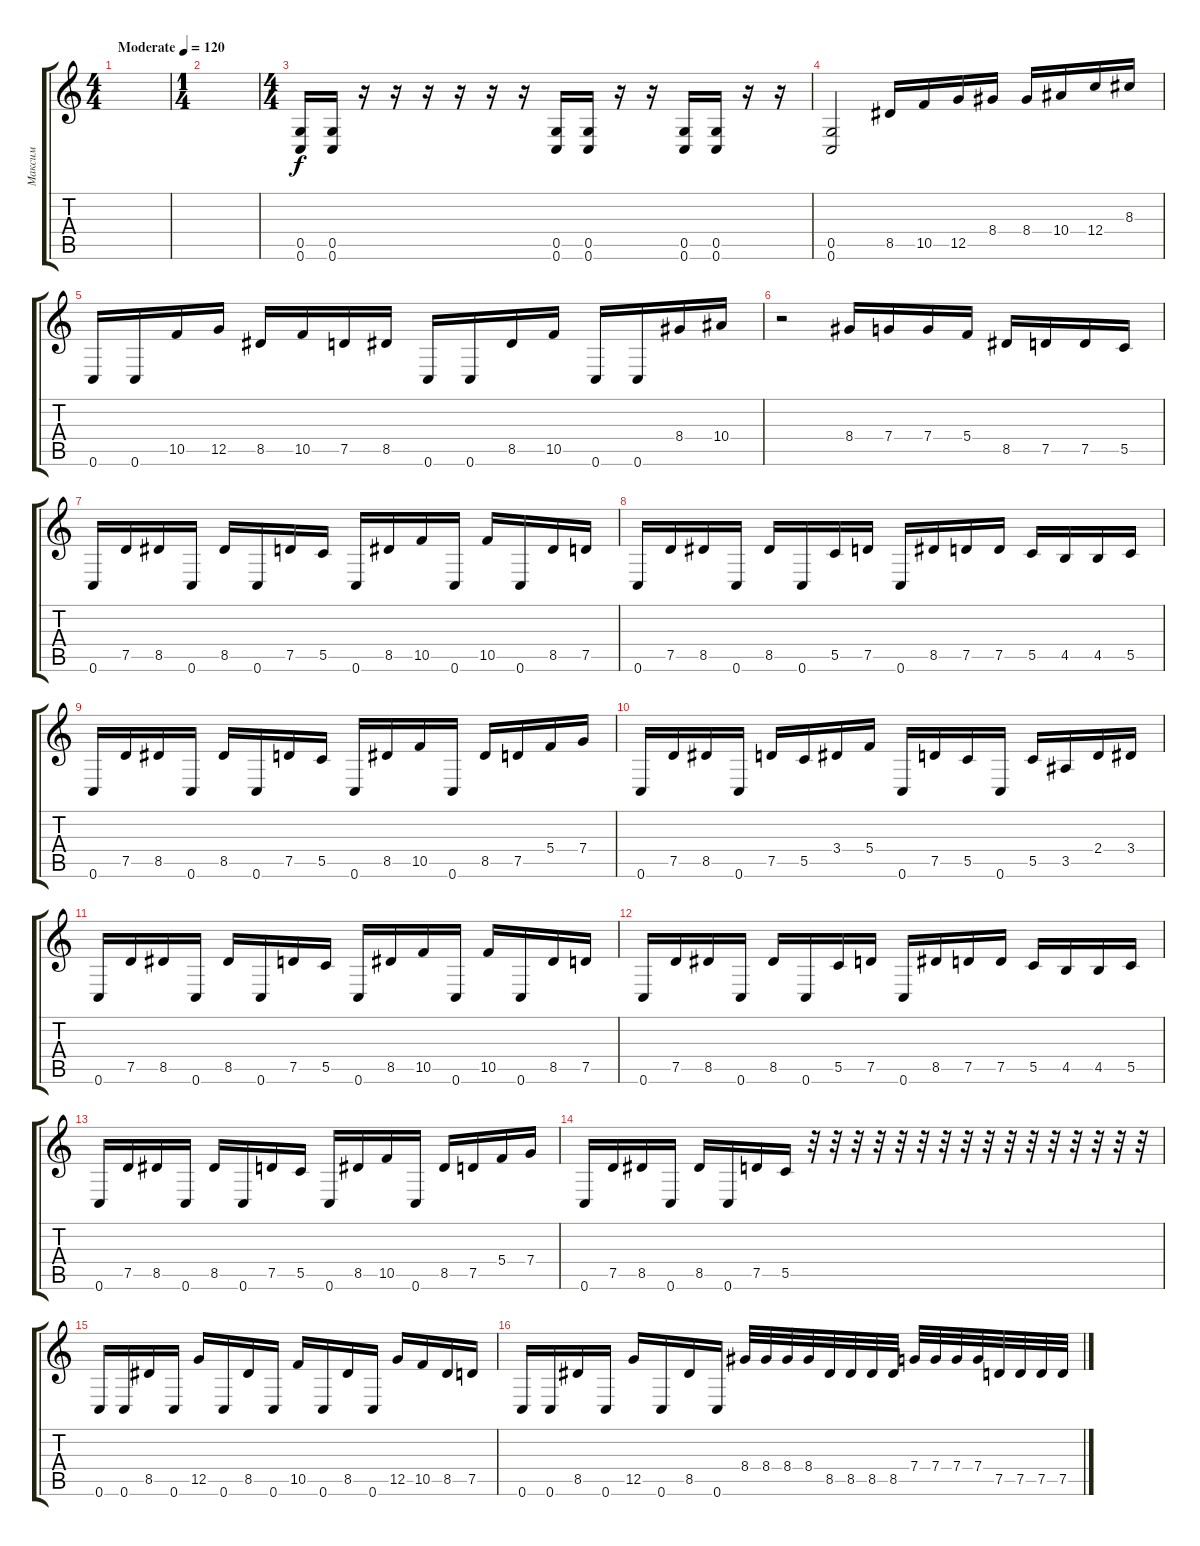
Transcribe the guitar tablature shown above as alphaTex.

\track ("Максим" "Максим") {instrument distortionguitar}
\staff {score tabs}
\tuning (D4 A3 F3 C3 G2 C2) {hide}
\ts (4 4)
\tempo (120 "Moderate")
\clef g2
\ks c
|
\ts (1 4)
|
\ts (4 4)
(0.5 0.6).16 (0.5 0.6).16 r.16 r.16 r.16 r.16 r.16 r.16 (0.5 0.6).16 (0.5 0.6).16 r.16 r.16 (0.5 0.6).16 (0.5 0.6).16 r.16 r.16 |
(0.5 0.6).2 8.5.16 10.5.16 12.5.16 8.4.16 8.4.16 10.4.16 12.4.16 8.3.16 |
0.6.16 0.6.16 10.5.16 12.5.16 8.5.16 10.5.16 7.5.16 8.5.16 0.6.16 0.6.16 8.5.16 10.5.16 0.6.16 0.6.16 8.4.16 10.4.16 |
r.2 8.4.16 7.4.16 7.4.16 5.4.16 8.5.16 7.5.16 7.5.16 5.5.16 |
0.6.16 7.5.16 8.5.16 0.6.16 8.5.16 0.6.16 7.5.16 5.5.16 0.6.16 8.5.16 10.5.16 0.6.16 10.5.16 0.6.16 8.5.16 7.5.16 |
0.6.16 7.5.16 8.5.16 0.6.16 8.5.16 0.6.16 5.5.16 7.5.16 0.6.16 8.5.16 7.5.16 7.5.16 5.5.16 4.5.16 4.5.16 5.5.16 |
0.6.16 7.5.16 8.5.16 0.6.16 8.5.16 0.6.16 7.5.16 5.5.16 0.6.16 8.5.16 10.5.16 0.6.16 8.5.16 7.5.16 5.4.16 7.4.16 |
0.6.16 7.5.16 8.5.16 0.6.16 7.5.16 5.5.16 3.4.16 5.4.16 0.6.16 7.5.16 5.5.16 0.6.16 5.5.16 3.5.16 2.4.16 3.4.16 |
0.6.16 7.5.16 8.5.16 0.6.16 8.5.16 0.6.16 7.5.16 5.5.16 0.6.16 8.5.16 10.5.16 0.6.16 10.5.16 0.6.16 8.5.16 7.5.16 |
0.6.16 7.5.16 8.5.16 0.6.16 8.5.16 0.6.16 5.5.16 7.5.16 0.6.16 8.5.16 7.5.16 7.5.16 5.5.16 4.5.16 4.5.16 5.5.16 |
0.6.16 7.5.16 8.5.16 0.6.16 8.5.16 0.6.16 7.5.16 5.5.16 0.6.16 8.5.16 10.5.16 0.6.16 8.5.16 7.5.16 5.4.16 7.4.16 |
0.6.16 7.5.16 8.5.16 0.6.16 8.5.16 0.6.16 7.5.16 5.5.16 r.32 r.32 r.32 r.32 r.32 r.32 r.32 r.32 r.32 r.32 r.32 r.32 r.32 r.32 r.32 r.32 |
0.6.16 0.6.16 8.5.16 0.6.16 12.5.16 0.6.16 8.5.16 0.6.16 10.5.16 0.6.16 8.5.16 0.6.16 12.5.16 10.5.16 8.5.16 7.5.16 |
0.6.16 0.6.16 8.5.16 0.6.16 12.5.16 0.6.16 8.5.16 0.6.16 8.4.32 8.4.32 8.4.32 8.4.32 8.5.32 8.5.32 8.5.32 8.5.32 7.4.32 7.4.32 7.4.32 7.4.32 7.5.32 7.5.32 7.5.32 7.5.32
